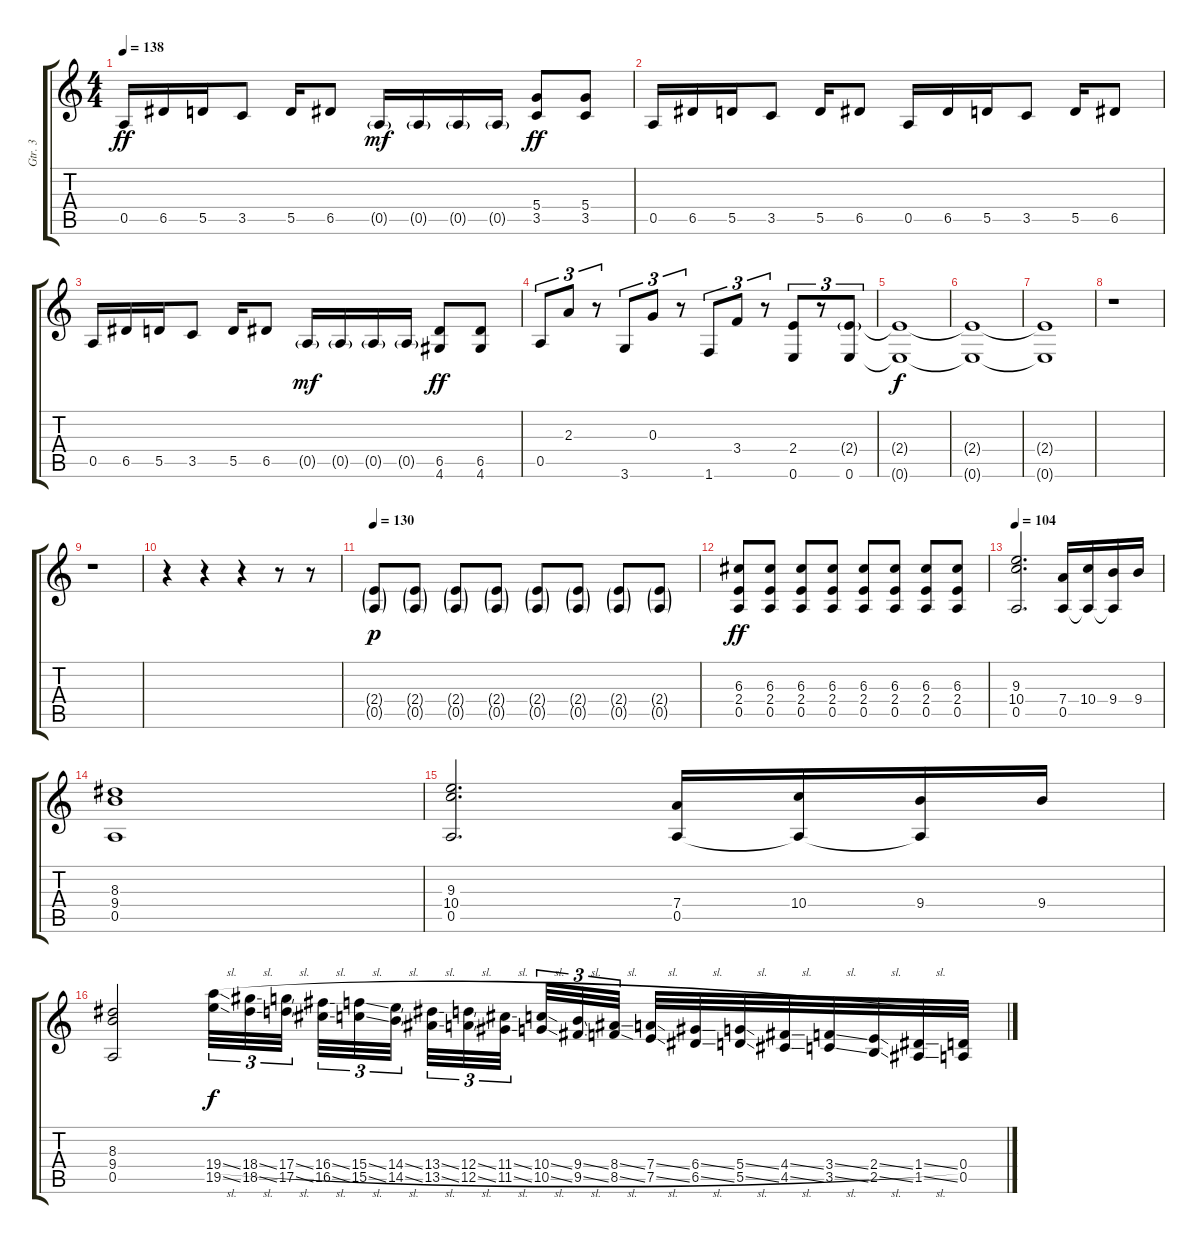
\track ("Gtr. 3" "Gtr. 3") {instrument distortionguitar}
\staff {score tabs}
\tuning (E4 B3 G3 D3 A2 E2) {hide}
\ts (4 4)
\tempo 138
\clef g2
\ks c
0.5.16{dy ff} 6.5.16 5.5.16 3.5.8 5.5.16 6.5.8 0.5{g}.16{dy mf} 0.5{g}.16 0.5{g}.16 0.5{g}.16 (5.4 3.5).8{dy ff} (5.4 3.5).8 |
0.5.16 6.5.16 5.5.16 3.5.8 5.5.16 6.5.8 0.5.16 6.5.16 5.5.16 3.5.8 5.5.16 6.5.8 |
0.5.16 6.5.16 5.5.16 3.5.8 5.5.16 6.5.8 0.5{g}.16{dy mf} 0.5{g}.16 0.5{g}.16 0.5{g}.16 (6.5 4.6).8{dy ff} (6.5 4.6).8 |
0.5.8{tu (3 2)} 2.3.8{tu (3 2)} r.8{tu (3 2)} 3.6.8{tu (3 2)} 0.3.8{tu (3 2)} r.8{tu (3 2)} 1.6.8{tu (3 2)} 3.4.8{tu (3 2)} r.8{tu (3 2)} (2.4 0.6).8{tu (3 2)} r.8{tu (3 2)} (2.4{g} 0.6).8{tu (3 2)} |
(2.4{t} 0.6{t}).1{dy f} |
(2.4{t} 0.6{t}).1 |
(2.4{t} 0.6{t}).1 |
r.1 |
r.1 |
r.4 r.4 r.4 r.8 r.8 |
\tempo 130
(2.4{g} 0.5{g}).8{dy p} (2.4{g} 0.5{g}).8 (2.4{g} 0.5{g}).8 (2.4{g} 0.5{g}).8 (2.4{g} 0.5{g}).8 (2.4{g} 0.5{g}).8 (2.4{g} 0.5{g}).8 (2.4{g} 0.5{g}).8 |
(6.3 2.4 0.5).8{dy ff} (6.3 2.4 0.5).8 (6.3 2.4 0.5).8 (6.3 2.4 0.5).8 (6.3 2.4 0.5).8 (6.3 2.4 0.5).8 (6.3 2.4 0.5).8 (6.3 2.4 0.5).8 |
\tempo 104
(9.3 10.4 0.5).2{d} (7.4 0.5).16 (10.4 0.5{t}).16 (9.4 0.5{t}).16 9.4.16 |
(8.3 9.4 0.5).1 |
(9.3 10.4 0.5).2{d} (7.4 0.5).16 (10.4 0.5{t}).16 (9.4 0.5{t}).16 9.4.16 |
(8.3 9.4 0.5).2 (19.4{sl} 19.5{ss}).32{tu (3 2) dy f} (18.4{sl} 18.5{ss}).32{tu (3 2)} (17.4{sl} 17.5{ss}).32{tu (3 2) beam splitsecondary} (16.4{sl} 16.5{ss}).32{tu (3 2)} (15.4{sl} 15.5{ss}).32{tu (3 2)} (14.4{sl} 14.5{ss}).32{tu (3 2) beam splitsecondary} (13.4{sl} 13.5{ss}).32{tu (3 2)} (12.4{sl} 12.5{ss}).32{tu (3 2)} (11.4{sl} 11.5{ss}).32{tu (3 2) beam splitsecondary} (10.4{sl} 10.5{ss}).32{tu (3 2)} (9.4{sl} 9.5{ss}).32{tu (3 2)} (8.4{sl} 8.5{ss}).32{tu (3 2)} (7.4{sl} 7.5{ss}).32 (6.4{sl} 6.5{ss}).32 (5.4{sl} 5.5{ss}).32 (4.4{sl} 4.5{ss}).32 (3.4{sl} 3.5{ss}).32 (2.4{sl} 2.5{ss}).32 (1.4{sl} 1.5{ss}).32 (0.4 0.5).32
